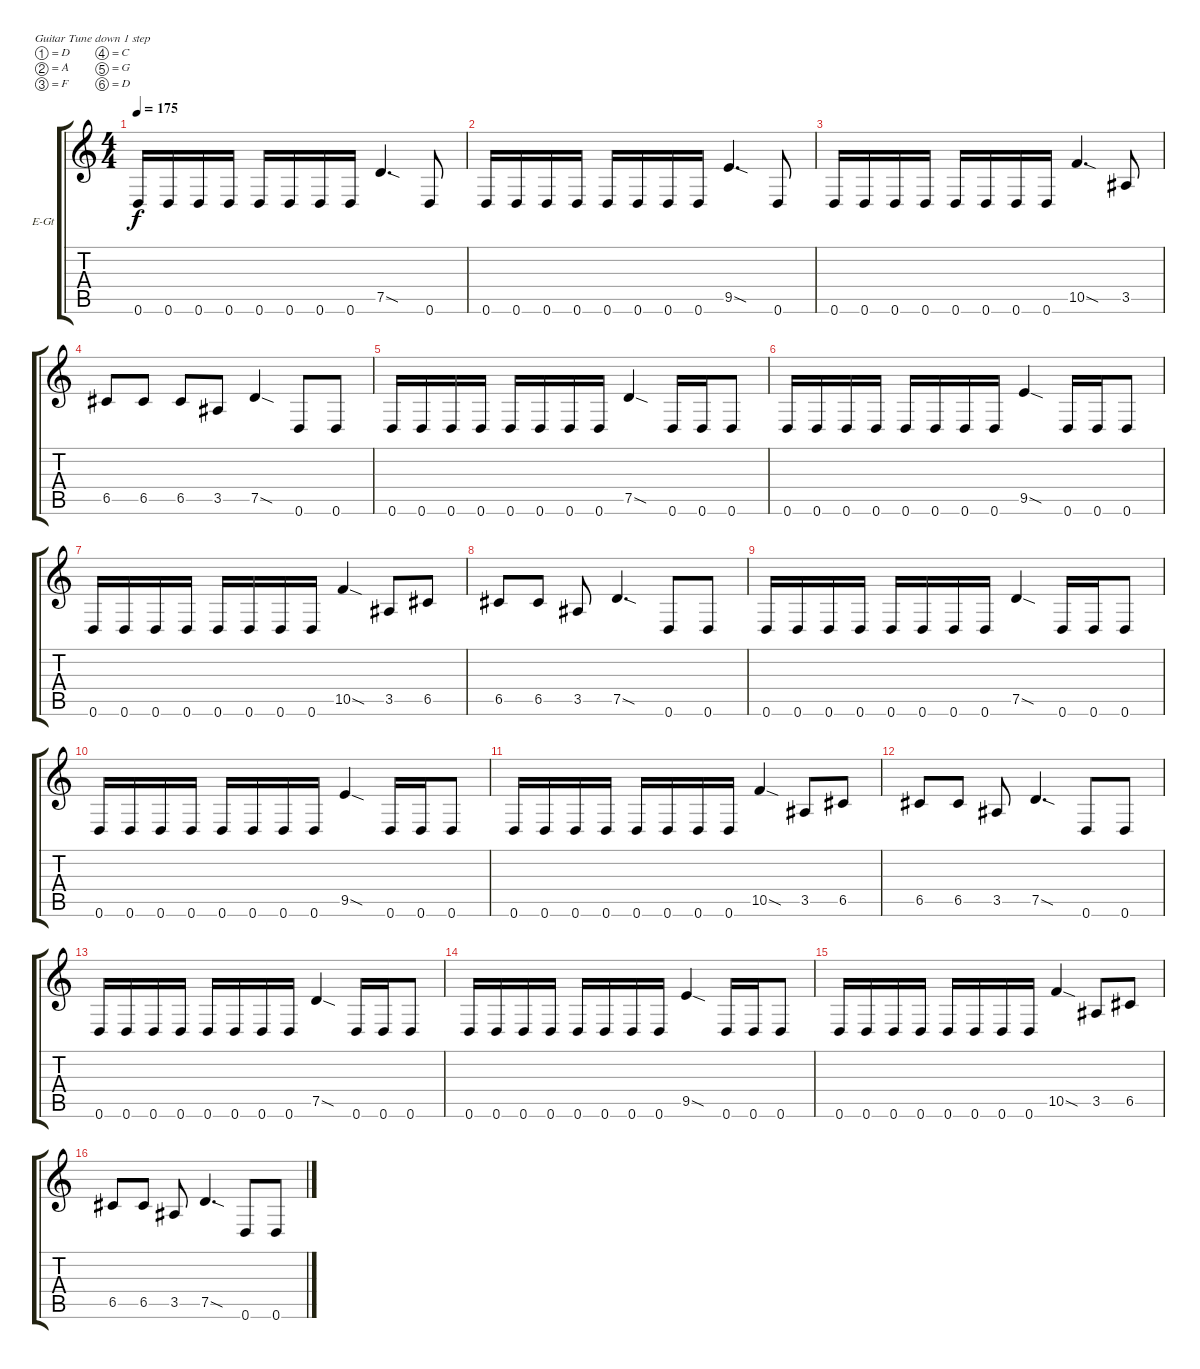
\bracketExtendMode groupsimilarinstruments
\firstSystemTrackNameOrientation horizontal
\otherSystemsTrackNameOrientation horizontal
\track ("Guitar 2" "E-Gt") {instrument overdrivenguitar}
\staff {score tabs}
\tuning (D4 A3 F3 C3 G2 D2)
\ts (4 4)
\tempo 175
\clef g2
\ks c
0.6.16{dy f} 0.6.16 0.6.16 0.6.16 0.6.16 0.6.16 0.6.16 0.6.16 7.5{sod}.4{d} 0.6.8 |
0.6.16 0.6.16 0.6.16 0.6.16 0.6.16 0.6.16 0.6.16 0.6.16 9.5{sod}.4{d} 0.6.8 |
0.6.16 0.6.16 0.6.16 0.6.16 0.6.16 0.6.16 0.6.16 0.6.16 10.5{sod}.4{d} 3.5.8 |
6.5.8 6.5.8 6.5.8 3.5.8 7.5{sod}.4 0.6.8 0.6.8 |
0.6.16 0.6.16 0.6.16 0.6.16 0.6.16 0.6.16 0.6.16 0.6.16 7.5{sod}.4 0.6.16 0.6.16 0.6.8 |
0.6.16 0.6.16 0.6.16 0.6.16 0.6.16 0.6.16 0.6.16 0.6.16 9.5{sod}.4 0.6.16 0.6.16 0.6.8 |
0.6.16 0.6.16 0.6.16 0.6.16 0.6.16 0.6.16 0.6.16 0.6.16 10.5{sod}.4 3.5.8 6.5.8 |
6.5.8 6.5.8 3.5.8 7.5{sod}.4{d} 0.6.8 0.6.8 |
0.6.16 0.6.16 0.6.16 0.6.16 0.6.16 0.6.16 0.6.16 0.6.16 7.5{sod}.4 0.6.16 0.6.16 0.6.8 |
0.6.16 0.6.16 0.6.16 0.6.16 0.6.16 0.6.16 0.6.16 0.6.16 9.5{sod}.4 0.6.16 0.6.16 0.6.8 |
0.6.16 0.6.16 0.6.16 0.6.16 0.6.16 0.6.16 0.6.16 0.6.16 10.5{sod}.4 3.5.8 6.5.8 |
6.5.8 6.5.8 3.5.8 7.5{sod}.4{d} 0.6.8 0.6.8 |
0.6.16 0.6.16 0.6.16 0.6.16 0.6.16 0.6.16 0.6.16 0.6.16 7.5{sod}.4 0.6.16 0.6.16 0.6.8 |
0.6.16 0.6.16 0.6.16 0.6.16 0.6.16 0.6.16 0.6.16 0.6.16 9.5{sod}.4 0.6.16 0.6.16 0.6.8 |
0.6.16 0.6.16 0.6.16 0.6.16 0.6.16 0.6.16 0.6.16 0.6.16 10.5{sod}.4 3.5.8 6.5.8 |
6.5.8 6.5.8 3.5.8 7.5{sod}.4{d} 0.6.8 0.6.8
